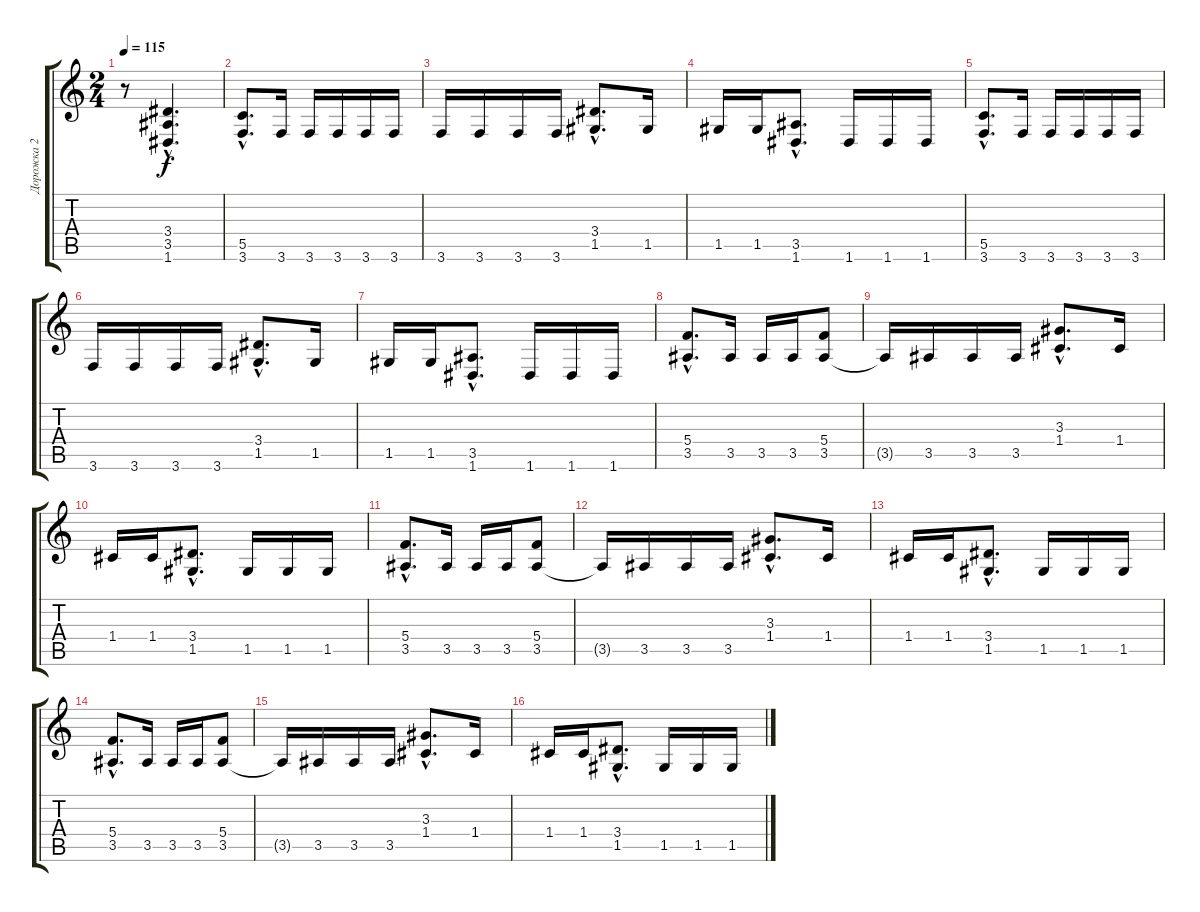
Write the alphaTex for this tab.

\track ("Дорожка 2" "Дорожка 2") {instrument distortionguitar}
\staff {score tabs}
\tuning (D4 A3 F3 C3 G2 D2) {hide}
\ts (2 4)
\tempo 115
\clef g2
\ks c
r.8{dy f} (3.4{hac} 3.5{hac} 1.6{hac}).4{d} |
(5.5{hac} 3.6{hac}).8{d} 3.6.16 3.6.16 3.6.16 3.6.16 3.6.16 |
3.6.16 3.6.16 3.6.16 3.6.16 (3.4{hac} 1.5{hac}).8{d} 1.5.16 |
1.5.16 1.5.16 (3.5{hac} 1.6{hac}).8{d} 1.6.16 1.6.16 1.6.16 |
(5.5{hac} 3.6{hac}).8{d} 3.6.16 3.6.16 3.6.16 3.6.16 3.6.16 |
3.6.16 3.6.16 3.6.16 3.6.16 (3.4{hac} 1.5{hac}).8{d} 1.5.16 |
1.5.16 1.5.16 (3.5{hac} 1.6{hac}).8{d} 1.6.16 1.6.16 1.6.16 |
(5.4{hac} 3.5{hac}).8{d} 3.5.16 3.5.16 3.5.16 (5.4 3.5).8 |
3.5{t}.16 3.5.16 3.5.16 3.5.16 (3.3{hac} 1.4{hac}).8{d} 1.4.16 |
1.4.16 1.4.16 (3.4{hac} 1.5{hac}).8{d} 1.5.16 1.5.16 1.5.16 |
(5.4{hac} 3.5{hac}).8{d} 3.5.16 3.5.16 3.5.16 (5.4 3.5).8 |
3.5{t}.16 3.5.16 3.5.16 3.5.16 (3.3{hac} 1.4{hac}).8{d} 1.4.16 |
1.4.16 1.4.16 (3.4{hac} 1.5{hac}).8{d} 1.5.16 1.5.16 1.5.16 |
(5.4{hac} 3.5{hac}).8{d} 3.5.16 3.5.16 3.5.16 (5.4 3.5).8 |
3.5{t}.16 3.5.16 3.5.16 3.5.16 (3.3{hac} 1.4{hac}).8{d} 1.4.16 |
1.4.16 1.4.16 (3.4{hac} 1.5{hac}).8{d} 1.5.16 1.5.16 1.5.16
